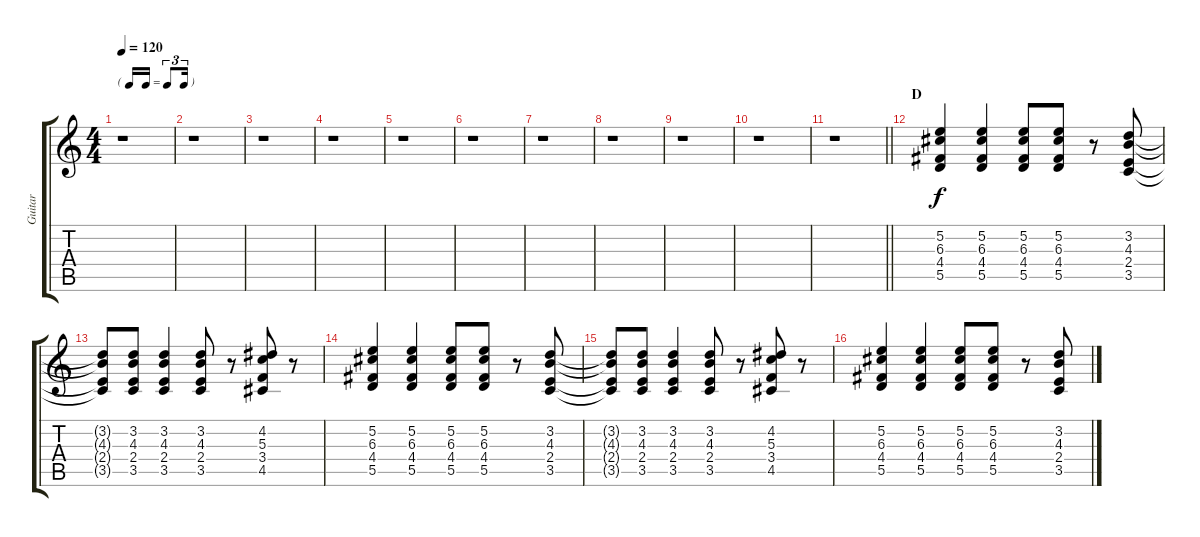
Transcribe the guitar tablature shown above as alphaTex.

\track ("Guitar" "Guitar") {instrument distortionguitar}
\staff {score tabs}
\tuning (E4 B3 G3 D3 A2 E2) {hide}
\ts (4 4)
\tf triplet16th
\tempo 120
\clef g2
\ks c
r.1{dy f} |
r.1 |
r.1 |
r.1 |
r.1 |
r.1 |
r.1 |
r.1 |
r.1 |
r.1 |
\barLineRight lightlight
r.1 |
\section ("" "D")
(5.2 6.3 4.4 5.5).4 (5.2 6.3 4.4 5.5).4 (5.2 6.3 4.4 5.5).8 (5.2 6.3 4.4 5.5).8 r.8 (3.2 4.3 2.4 3.5).8 |
(3.2{t} 4.3{t} 2.4{t} 3.5{t}).8 (3.2 4.3 2.4 3.5).8 (3.2 4.3 2.4 3.5).4 (3.2 4.3 2.4 3.5).8 r.8 (4.2 5.3 3.4 4.5).8 r.8 |
(5.2 6.3 4.4 5.5).4 (5.2 6.3 4.4 5.5).4 (5.2 6.3 4.4 5.5).8 (5.2 6.3 4.4 5.5).8 r.8 (3.2 4.3 2.4 3.5).8 |
(3.2{t} 4.3{t} 2.4{t} 3.5{t}).8 (3.2 4.3 2.4 3.5).8 (3.2 4.3 2.4 3.5).4 (3.2 4.3 2.4 3.5).8 r.8 (4.2 5.3 3.4 4.5).8 r.8 |
(5.2 6.3 4.4 5.5).4 (5.2 6.3 4.4 5.5).4 (5.2 6.3 4.4 5.5).8 (5.2 6.3 4.4 5.5).8 r.8 (3.2 4.3 2.4 3.5).8
